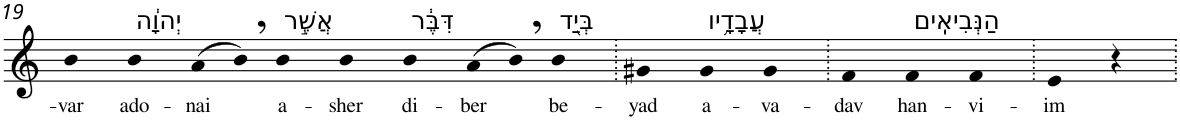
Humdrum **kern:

**kern	**text
*part1	*part1
*staff1	*staff1
*I"Piano	*
*I'Pno	*
!!LO:PB:g=z
*clefG2	*
*k[]	*
=19	=19
!	!LO:LY:b
4b	-var
!LO:TX:a:t=יְהוָ֔ה	!
!	!LO:LY:b
4b	ado-
!	!LO:LY:b
(>8a	-nai
8b,)	.
!LO:TX:a:t=אֲשֶׁ֣ר	!
!	!LO:LY:b
4b	a-
!	!LO:LY:b
4b	-sher
!LO:TX:a:t=דִּבֶּ֔ר	!
!	!LO:LY:b
4b	di-
!	!LO:LY:b
(>8a	-ber
8b,)	.
!LO:TX:a:t=בְּיַ֖ד	!
!	!LO:LY:b
4b	be-
=20.	=20.
!	!LO:LY:b
4g#X	-yad
!LO:TX:a:t=עֲבָדָ֥יו	!
!	!LO:LY:b
4g#	a-
!	!LO:LY:b
4g#	-va-
=21.	=21.
!	!LO:LY:b
4f	-dav
!LO:TX:a:t=הַנְּבִיאִֽים	!
!	!LO:LY:b
4f	han-
!	!LO:LY:b
4f	-vi-
=22.	=22.
!	!LO:LY:b
4e	-im
4r	.
=.	=.
*-	*-
